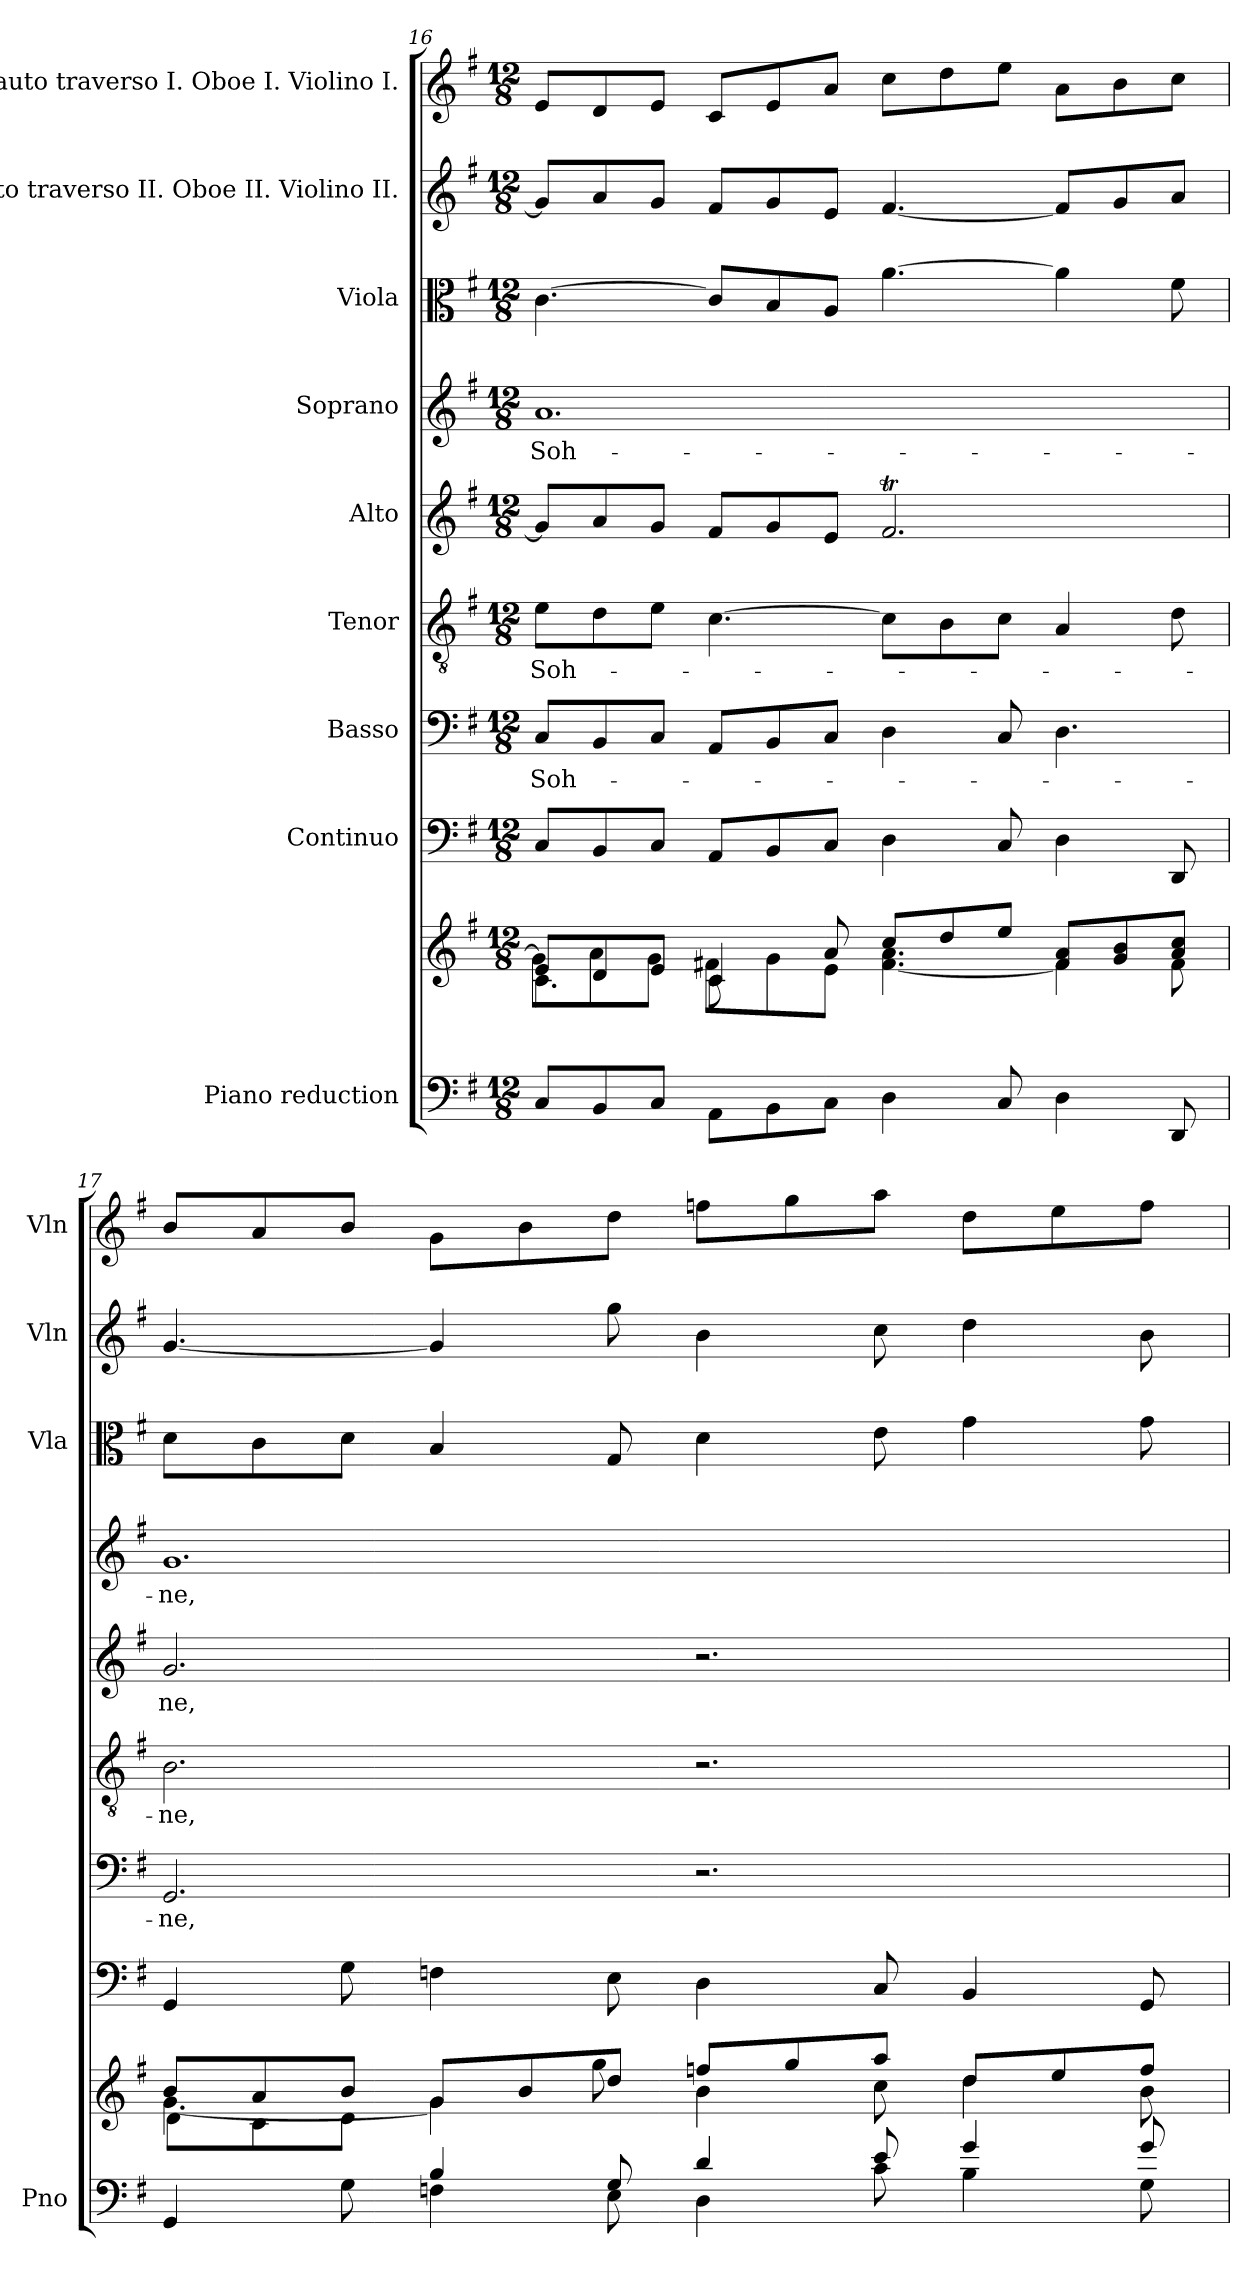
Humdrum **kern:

**kern	**kern	**kern	**kern	**text	**kern	**text	**kern	**text	**kern	**text	**kern	**kern	**kern
*part9	*part9	*part8	*part7	*part7	*part6	*part6	*part5	*part5	*part4	*part4	*part3	*part2	*part1
*staff10	*staff9	*staff8	*staff7	*staff7	*staff6	*staff6	*staff5	*staff5	*staff4	*staff4	*staff3	*staff2	*staff1
*I"Piano reduction	*	*I"Continuo	*I"Basso	*	*I"Tenor	*	*I"Alto	*	*I"Soprano	*	*I"Viola	*I"Flauto traverso II. Oboe II. Violino II.	*I"Flauto traverso I. Oboe I. Violino I.
*I'Pno	*	*	*	*	*	*	*	*	*	*	*I'Vla	*I'Vln	*I'Vln
!!LO:PB:g=z
*clefF4	*clefG2	*clefF4	*clefF4	*	*clefGv2	*	*clefG2	*	*clefG2	*	*clefC3	*clefG2	*clefG2
*k[f#]	*k[f#]	*k[f#]	*k[f#]	*	*k[f#]	*	*k[f#]	*	*k[f#]	*	*k[f#]	*k[f#]	*k[f#]
*M12/8	*M12/8	*M12/8	*M12/8	*	*M12/8	*	*M12/8	*	*M12/8	*	*M12/8	*M12/8	*M12/8
=16	=16	=16	=16	=16	=16	=16	=16	=16	=16	=16	=16	=16	=16
*^	*^	*	*	*	*	*	*	*	*	*	*	*	*
*	*	*	*^	*	*	*	*	*	*	*	*	*	*	*	*
!	!	!	!	!	!	!	!LO:LY:b	!	!LO:LY:b	!	!	!	!LO:LY:b	!	!	!
2ryy	8C/L	8e/L	8g\L]	4.c\	8C/L	8C/L	Soh-	8e\L	Soh-	8g/L]	.	1.a	Soh-	[4.c\	8g/L]	8e/L
.	8BB/	8d/	8a\	.	8BB/	8BB/	.	8d\	.	8a/	.	.	.	.	8a/	8d/
.	8C/J	8e/J	8g\J	.	8C/J	8C/J	.	8e\J	.	8g/J	.	.	.	.	8g/J	8e/J
.	8AA\L	4c/	8f#X\L	8c\L	8AA/L	8AA/L	.	[4.c\	.	8f#/L	.	.	.	8c/L]	8f#/L	8c/L
8B/	8BB\	.	8g\	1ryy	8BB/	8BB/	.	.	.	8g/	.	.	.	8B/	8g/	8e/
8A/J	8C\J	8a/	8e\J	.	8C/J	8C/J	.	.	.	8e/J	.	.	.	8A/J	8e/J	8a/J
2.ryy	4D\	8cc/L	[4.f#\ 4.a\	.	4D\	4D\	.	8c\L]	.	2.f#t/	.	.	.	[4.a\	[4.f#/	8cc\L
.	.	8dd/	.	.	.	.	.	8B\	.	.	.	.	.	.	.	8dd\
.	8C/	8ee/J	.	.	8C/	8C/	.	8c\J	.	.	.	.	.	.	.	8ee\J
.	4D\	8f#/ 8a/L	4f#\]	.	4D\	4.D\	.	4A/	.	.	.	.	.	4a\]	8f#/L]	8a\L
.	.	8g/ 8b/	.	.	.	.	.	.	.	.	.	.	.	.	8g/	8b\
.	8DD/	8a/ 8cc/J	8f#\	.	8DD/	.	.	8d\	.	.	.	.	.	8f#\	8a/J	8cc\J
=17	=17	=17	=17	=17	=17	=17	=17	=17	=17	=17	=17	=17	=17	=17	=17	=17
!	!	!	!	!	!	!	!LO:LY:b	!	!LO:LY:b	!	!LO:LY:b	!	!LO:LY:b	!	!	!
4.ryy	4GG/	8b/L	[4.g\	8d\L	4GG/	2.GG/	-ne,	2.B\	-ne,	2.g/	-ne,	1.g	-ne,	8d\L	[4.g/	8b/L
.	.	8a/	.	8c\	.	.	.	.	.	.	.	.	.	8c\	.	8a/
.	8G\	8b/J	.	8d\J	8G\	.	.	.	.	.	.	.	.	8d\J	.	8b/J
4B/	4Fn\	8g/L	4g\]	1ryy	4Fn\	.	.	.	.	.	.	.	.	4B/	4g/]	8g\L
.	.	8b/	.	.	.	.	.	.	.	.	.	.	.	.	.	8b\
8G/	8E\	8dd/J	8gg\	.	8E\	.	.	.	.	.	.	.	.	8G/	8gg\	8dd\J
4d/	4D\	8ffn/L	4b\	.	4D\	2.r	.	2.r	.	2.r	.	.	.	4d\	4b\	8ffn\L
.	.	8gg/	.	.	.	.	.	.	.	.	.	.	.	.	.	8gg\
8e/	8c\	8aa/J	8cc\	.	8C/	.	.	.	.	.	.	.	.	8e\	8cc\	8aa\J
4g/	4B\	8dd/L	4dd\	.	4BB/	.	.	.	.	.	.	.	.	4g\	4dd\	8dd\L
.	.	8ee/	.	.	.	.	.	.	.	.	.	.	.	.	.	8ee\
8g/	8G\	8ff/J	8b\	8ryy	8GG/	.	.	.	.	.	.	.	.	8g\	8b\	8ff\J
*v	*v	*	*	*	*	*	*	*	*	*	*	*	*	*	*	*
*	*v	*v	*v	*	*	*	*	*	*	*	*	*	*	*	*
=	=	=	=	=	=	=	=	=	=	=	=	=	=
*-	*-	*-	*-	*-	*-	*-	*-	*-	*-	*-	*-	*-	*-
